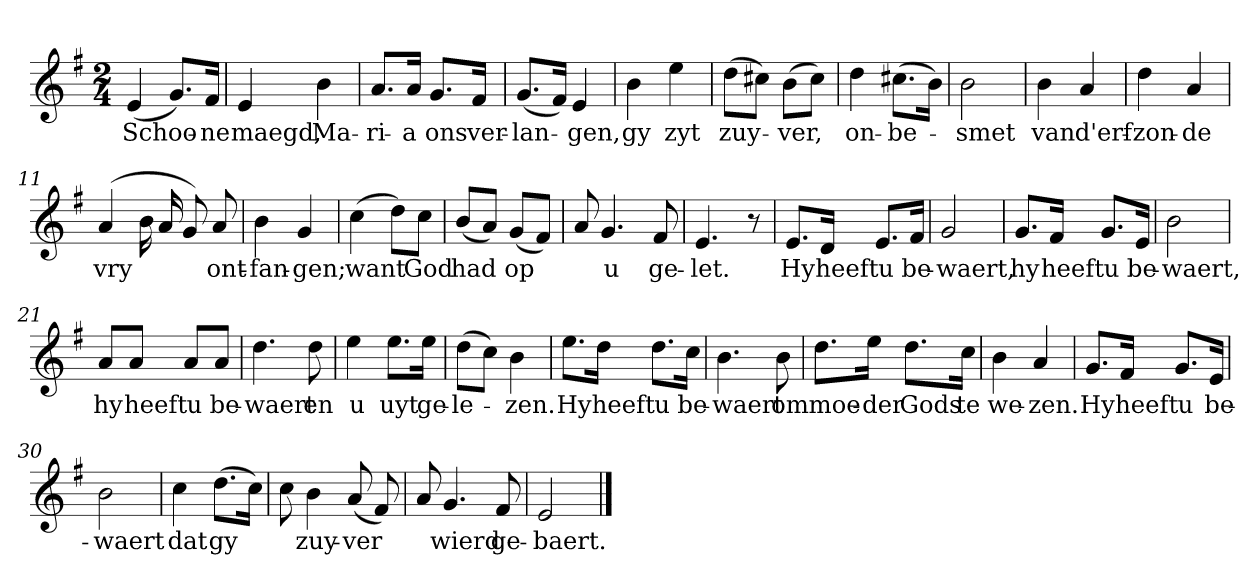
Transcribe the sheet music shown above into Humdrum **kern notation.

**kern	**text
*part1	*part1
*staff1	*staff1
*clefG2	*
*k[f#]	*
*e:	*
*M2/4	*
*MM120	*
=1	=1
(4e	Schoo-
8.g/L)	.
16f#/Jk	-ne
=2	=2
4e	maegd,
4b	Ma-
=3	=3
8.a/L	-ri-
16a/Jk	-a
8.g/L	ons
16f#/Jk	ver-
=4	=4
(8.g/L	-lan-
16f#/Jk)	.
4e	-gen,
=5	=5
4b	gy
4ee	zyt
=6	=6
(8dd\L	zuy-
8cc#X\J)	.
(8b\L	-ver,
8cc#\J)	.
=7	=7
4dd	on-
(8.cc#X\L	-be-
16b\Jk)	.
=8	=8
2b	-smet
=9	=9
4b	van
4a	d'erf-
=10	=10
4dd	-zon-
4a	-de
=11	=11
(4a	vry
16b	.
16a	.
8g)	.
8a	ont-
=12	=12
4b	-fan-
4g	-gen;
=13	=13
(4cc	want
8dd\L)	.
8cc\J	God
=14	=14
(8b/L	had
8a/J)	.
(8g/L	op
8f#/J)	.
=15	=15
8a	.
4.g	u
8f#	ge-
=16	=16
4.e	-let.
8r	.
=17	=17
8.e/L	Hy
16d/Jk	heeft
8.e/L	u
16f#/Jk	be-
=18	=18
2g	-waert,
=19	=19
8.g/L	hy
16f#/Jk	heeft
8.g/L	u
16e/Jk	be-
=20	=20
2b	-waert,
=21	=21
8a/L	hy
8a/J	heeft
8a/L	u
8a/J	be-
=22	=22
4.dd	-waert
8dd	en
=23	=23
4ee	u
8.ee\L	uyt
16ee\Jk	ge-
=24	=24
(8dd\L	-le-
8cc\J)	.
4b	-zen.
=25	=25
8.ee\L	Hy
16dd\Jk	heeft
8.dd\L	u
16cc\Jk	be-
=26	=26
4.b	-waert
8b	om
=27	=27
8.dd\L	moe-
16ee\Jk	-der
8.dd\L	Gods
16cc\Jk	te
=28	=28
4b	we-
4a	-zen.
=29	=29
8.g/L	Hy
16f#/Jk	heeft
8.g/L	u
16e/Jk	be-
=30	=30
2b	-waert
=31	=31
4cc	dat
(8.dd\L	gy
16cc\Jk)	.
=32	=32
8cc	.
4b	zuy-
(8a	-ver
8f#)	.
=33	=33
8a	.
4.g	wierd
8f#	ge-
=34	=34
2e	-baert.
==	==
*-	*-
